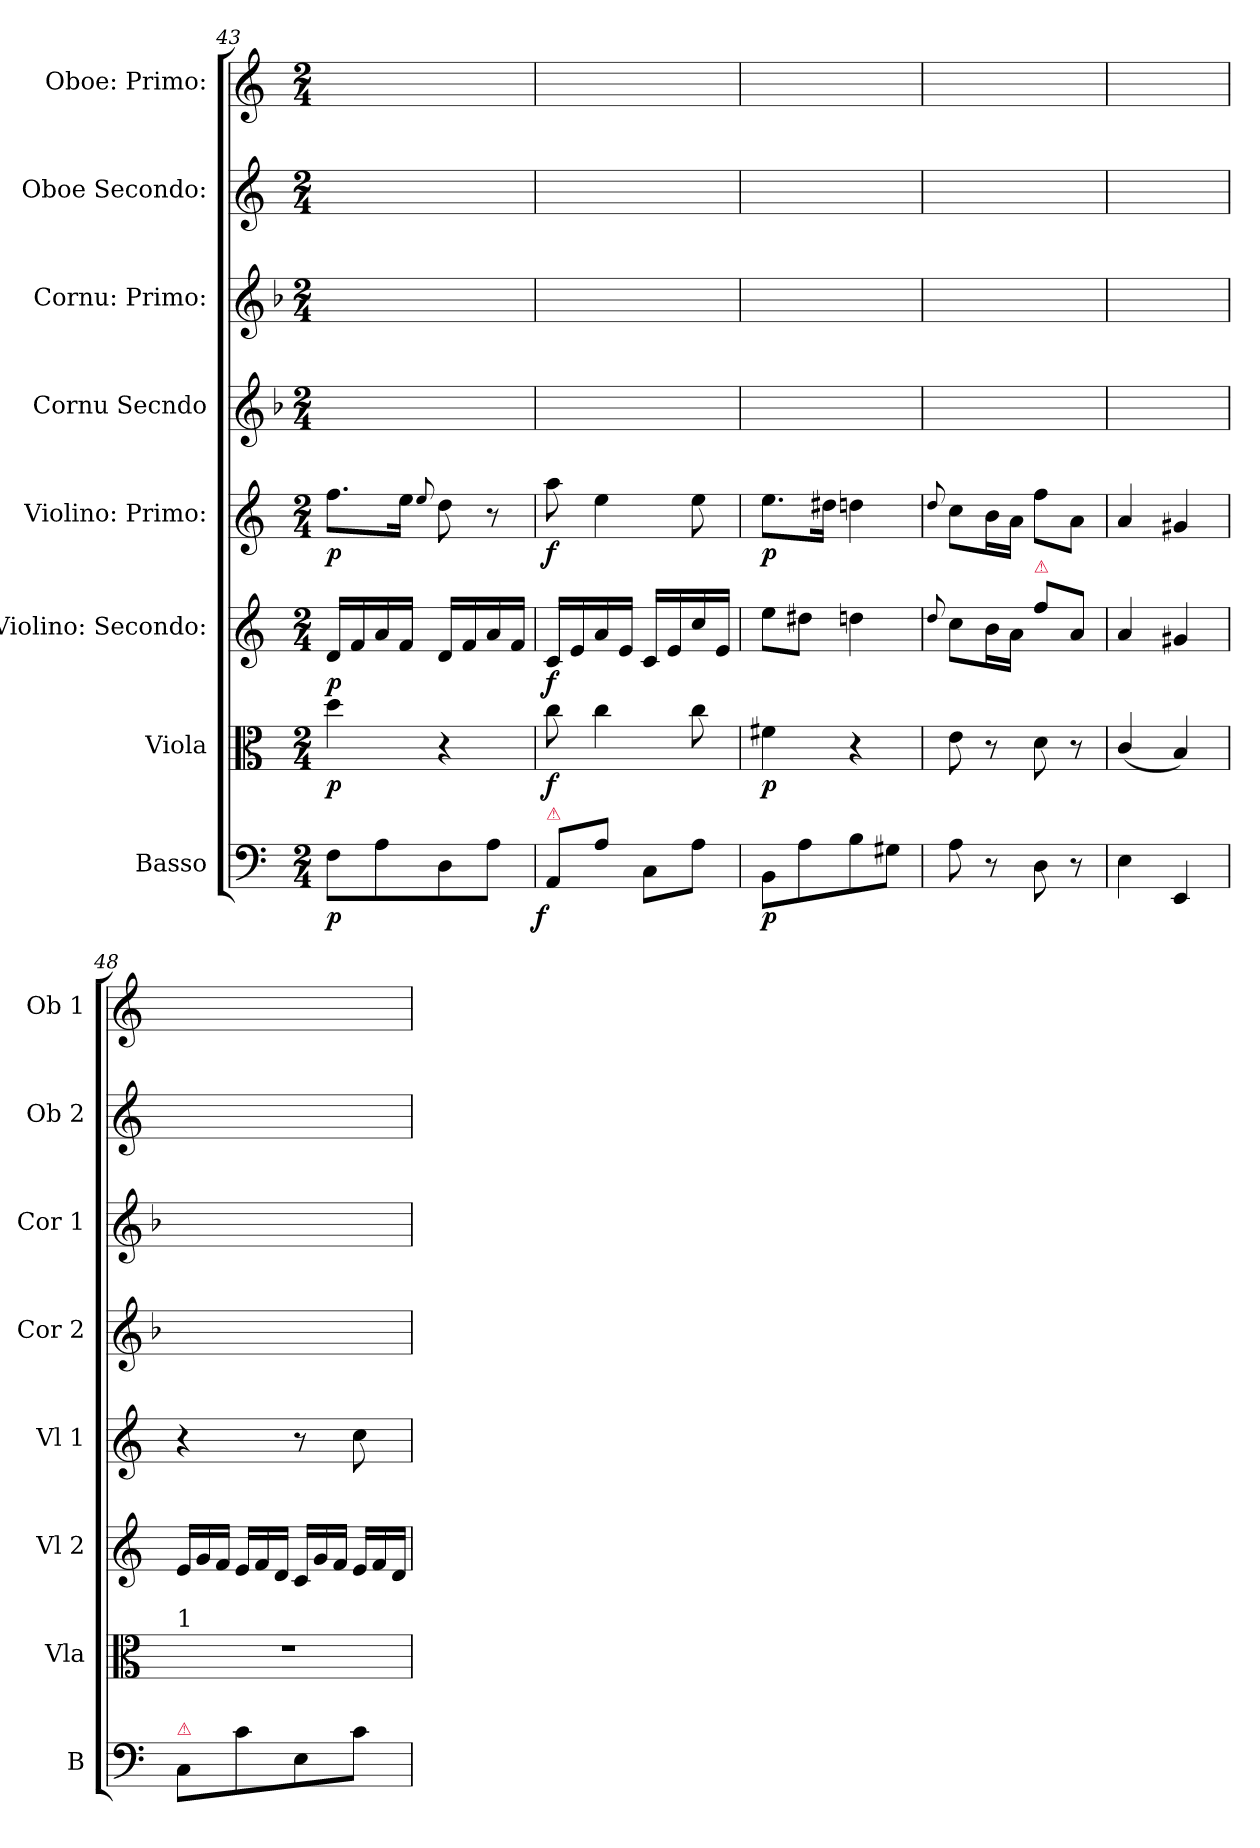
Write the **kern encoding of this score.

**kern	**dynam	**kern	**dynam	**kern	**dynam	**kern	**dynam	**kern	**kern	**kern	**kern
*part8	*part8	*part7	*part7	*part6	*part6	*part5	*part5	*part4	*part3	*part2	*part1
*staff8	*staff8	*staff7	*staff7	*staff6	*staff6	*staff5	*staff5	*staff4	*staff3	*staff2	*staff1
*I"Basso	*	*I"Viola	*	*I"Violino: Secondo:	*	*I"Violino: Primo:	*	*I"Cornu Secndo	*I"Cornu: Primo:	*I"Oboe Secondo:	*I"Oboe: Primo:
*I'B	*	*I'Vla	*	*I'Vl 2	*	*I'Vl 1	*	*I'Cor 2	*I'Cor 1	*I'Ob 2	*I'Ob 1
*clefF4	*	*clefC3	*	*clefG2	*	*clefG2	*	*clefG2	*clefG2	*clefG2	*clefG2
*	*	*	*	*	*	*	*	*ITrd-4c-7	*ITrd-4c-7	*	*
*k[]	*	*k[]	*	*k[]	*	*k[]	*	*k[]	*k[]	*k[]	*k[]
*M2/4	*	*M2/4	*	*M2/4	*	*M2/4	*	*M2/4	*M2/4	*M2/4	*M2/4
=43	=43	=43	=43	=43	=43	=43	=43	=43	=43	=43	=43
8F\L	p	4dd\	p	16d/LL	p	8.ff\L	p	2ryy	2ryy	2ryy	2ryy
.	.	.	.	16f/	.	.	.	.	.	.	.
8A\	.	.	.	16a/	.	.	.	.	.	.	.
.	.	.	.	16f/JJ	.	16ee\Jk	.	.	.	.	.
.	.	.	.	.	.	8qqee/	.	.	.	.	.
8D\	.	4r	.	16d/LL	.	8dd\	.	.	.	.	.
.	.	.	.	16f/	.	.	.	.	.	.	.
8A\J	.	.	.	16a/	.	8r	.	.	.	.	.
.	.	.	.	16f/JJ	.	.	.	.	.	.	.
=44	=44	=44	=44	=44	=44	=44	=44	=44	=44	=44	=44
!LO:TX:a:color=crimson:t=⚠	!	!	!	!	!	!	!	!	!	!	!
!	!LO:DY:rj	!	!	!	!	!	!	!	!	!	!
8AA/L	f	8cc\	f	16c/LL	f	8aa\	f	2ryy	2ryy	2ryy	2ryy
.	.	.	.	16e/	.	.	.	.	.	.	.
8A\J	.	4cc\	.	16a/	.	4ee\	.	.	.	.	.
.	.	.	.	16e/JJ	.	.	.	.	.	.	.
8C\L	.	.	.	16c/LL	.	.	.	.	.	.	.
.	.	.	.	16e/	.	.	.	.	.	.	.
8A\J	.	8cc\	.	16cc/	.	8ee\	.	.	.	.	.
.	.	.	.	16e/JJ	.	.	.	.	.	.	.
=45	=45	=45	=45	=45	=45	=45	=45	=45	=45	=45	=45
8BB\L	p	4f#X\	p	8ee\L	pia&colon;	8.ee\L	p	2ryy	2ryy	2ryy	2ryy
8A\	.	.	.	8dd#X\J	.	.	.	.	.	.	.
.	.	.	.	.	.	16dd#X\Jk	.	.	.	.	.
8B\	.	4r	.	4ddn\	.	4ddn\	.	.	.	.	.
8G#X\J	.	.	.	.	.	.	.	.	.	.	.
=46	=46	=46	=46	=46	=46	=46	=46	=46	=46	=46	=46
.	.	.	.	8qqdd/	.	8qqdd/	.	.	.	.	.
8A\	.	8e\	.	8cc\L	.	8cc\L	.	2ryy	2ryy	2ryy	2ryy
8r	.	8r	.	16b\L	.	16b\L	.	.	.	.	.
.	.	.	.	16a\JJ	.	16a\JJ	.	.	.	.	.
!	!	!	!	!LO:TX:a:color=crimson:t=⚠	!	!	!	!	!	!	!
8D\	.	8d\	.	8ff\L	.	8ff\L	.	.	.	.	.
8r	.	8r	.	8a/J	.	8a\J	.	.	.	.	.
=47	=47	=47	=47	=47	=47	=47	=47	=47	=47	=47	=47
4E\	.	(4c/	.	4a/	.	4a/	.	2ryy	2ryy	2ryy	2ryy
4EE/	.	4B/)	.	4g#X/	.	4g#X/	.	.	.	.	.
=48	=48	=48	=48	=48	=48	=48	=48	=48	=48	=48	=48
*	*	*	*	*Xtuplet	*	*	*	*	*	*	*
!	!	!LO:TX:a:t=1	!	!	!	!	!	!	!	!	!
!LO:TX:a:color=crimson:t=⚠	!	!	!	!	!	!	!	!	!	!	!
8C/L	.	2r	.	24e/LL	.	4r	.	2ryy	2ryy	2ryy	2ryy
.	.	.	.	24g/	.	.	.	.	.	.	.
.	.	.	.	24f/JJ	.	.	.	.	.	.	.
8c\	.	.	.	24e/LL	.	.	.	.	.	.	.
.	.	.	.	24f/	.	.	.	.	.	.	.
.	.	.	.	24d/JJ	.	.	.	.	.	.	.
8E\	.	.	.	24c/LL	.	8r	.	.	.	.	.
.	.	.	.	24g/	.	.	.	.	.	.	.
.	.	.	.	24f/JJ	.	.	.	.	.	.	.
8c\J	.	.	.	24e/LL	.	8cc\	.	.	.	.	.
.	.	.	.	24f/	.	.	.	.	.	.	.
.	.	.	.	24d/JJ	.	.	.	.	.	.	.
=	=	=	=	=	=	=	=	=	=	=	=
*-	*-	*-	*-	*-	*-	*-	*-	*-	*-	*-	*-
